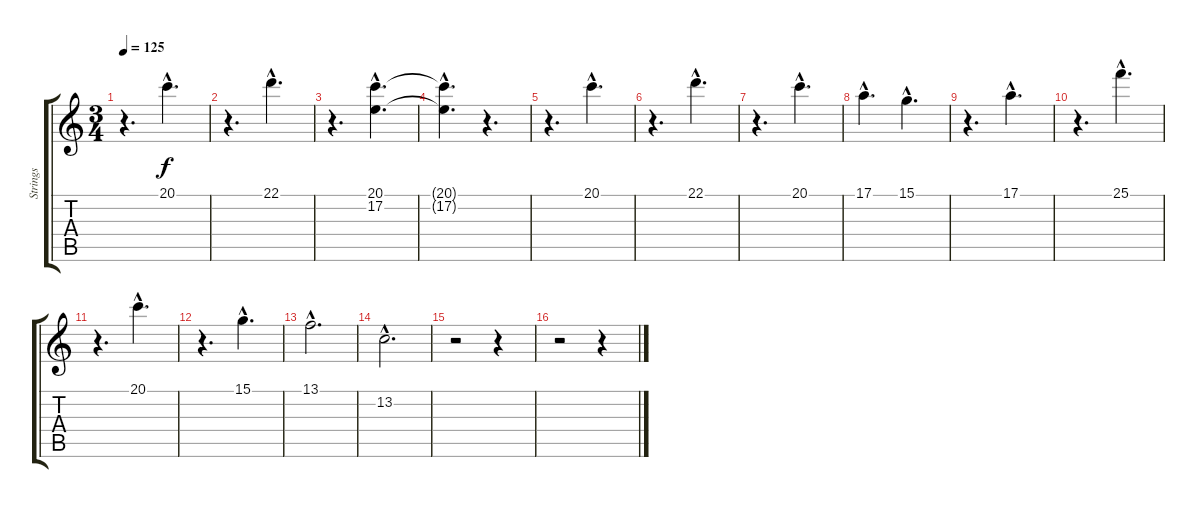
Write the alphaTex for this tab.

\track ("Strings" "Strings") {instrument stringensemble2}
\staff {score tabs}
\tuning (E4 B3 G3 D3 A2 E2) {hide}
\ts (3 4)
\tempo 125
\clef g2
\ks c
r.4{d dy f} 20.1{hac}.4{d} |
r.4{d} 22.1{hac}.4{d} |
r.4{d} (20.1{hac} 17.2{hac}).4{d} |
(20.1{hac t} 17.2{hac t}).4{d} r.4{d} |
r.4{d} 20.1{hac}.4{d} |
r.4{d} 22.1{hac}.4{d} |
r.4{d} 20.1{hac}.4{d} |
17.1{hac}.4{d} 15.1{hac}.4{d} |
r.4{d} 17.1{hac}.4{d} |
r.4{d} 25.1{hac}.4{d} |
r.4{d} 20.1{hac}.4{d} |
r.4{d} 15.1{hac}.4{d} |
13.1{hac}.2{d} |
13.2{hac}.2{d} |
r.2 r.4 |
r.2 r.4
